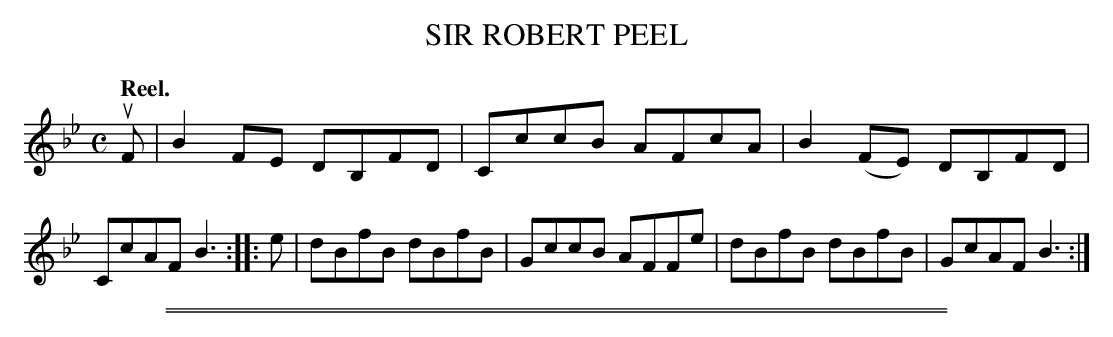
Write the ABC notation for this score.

X:1
T: SIR ROBERT PEEL
Q: "Reel."
M: C
L: 1/8
K: Bb
uF |\
B2FE DB,FD | CccB AFcA |\
B2(FE) DB,FD | CcAF B3 ::\
e |\
dBfB dBfB | GccB AFFe |\
dBfB dBfB | GcAF B3 :|
